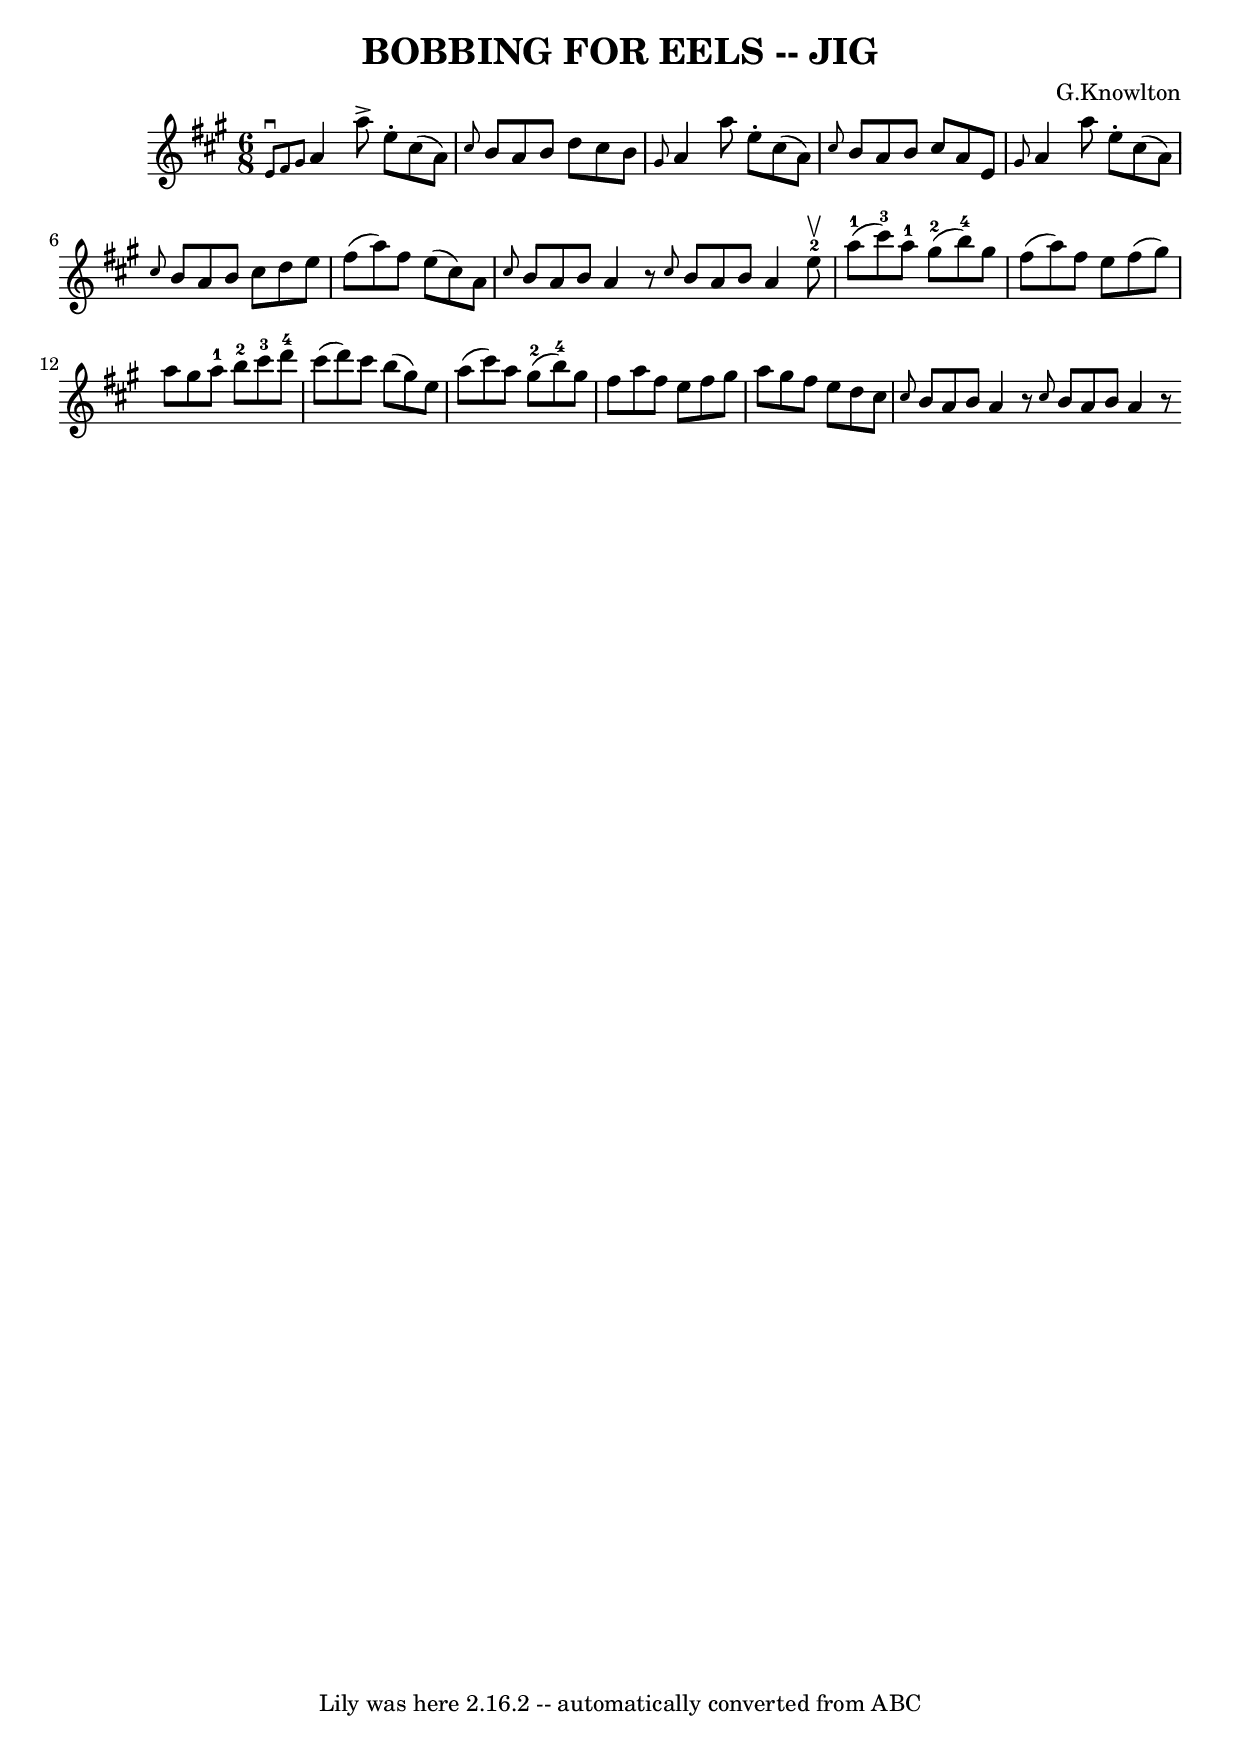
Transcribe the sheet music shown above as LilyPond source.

\version "2.16.2"
\include "Mammoth.ily"
\header {
  %% book = "Ryan's Mammoth Collection of Fiddle Tunes"
  composer = "G.Knowlton"
  crossRefNumber = "1"
  footnotes = ""
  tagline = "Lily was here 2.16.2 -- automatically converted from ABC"
  title = "BOBBING FOR EELS -- JIG"

}
voicedefault =  {


  \time 6/8 
  \key a \major
  \grace { e'8^\downbow fis'8 gis'8  
	 } a'4      a''8^\accent e''8-. cis''8 (a'8)    |
  \grace { cis''8  
	 }     b'8 a'8 b'8 d''8 cis''8 b'8         |
  \grace { gis'8  
 	 } a'4 a''8 e''8-. cis''8 (a'8)    |
  \grace { cis''8  
 	 } b'8 a'8 b'8 cis''8 a'8 e'8         |
  \grace {    
    gis'8     } a'4 a''8 e''8-. cis''8 (a'8)    |
  \grace {    
    cis''8     } b'8 a'8 b'8 cis''8 d''8 e''8         |
     fis''8 (a''8) fis''8 e''8 (cis''8) a'8     |
  \grace {  
    cis''8     } b'8 a'8 b'8 a'4    r8   \bar ": |" \grace { cis''8  
					     }     b'8 a'8 b'8 a'4    \bar "|."     \bar "|:" e''8-2^\upbow         |
  a''8-1(cis'''8-3) a''8-1 gis''8-2(b''8-4) gis''8    |
  fis''8 (a''8) fis''8 e''8 fis''8 (   gis''8)        |
  a''8 gis''8 a''8-1 b''8-2      cis'''8-3 d'''8-4    |
  cis'''8 (d'''8) cis'''8 b''8 (gis''8) e''8        |
  a''8 (cis'''8) a''8 gis''8-2(b''8-4) gis''8    |
  fis''8 a''8 fis''8 e''8       fis''8 gis''8         |
  a''8 gis''8 fis''8 e''8 d''8       cis''8     |
  \grace { cis''8  
	 } b'8 a'8 b'8 a'4    r8      \bar ": |" \grace { cis''8   		   } b'8 a'8 b'8 a'4    r8   \bar " |."   

}

\score{
  <<

    \context Staff="default"
    {
      \voicedefault 
      
    }

  >>
  \layout {
    
  }
  \midi {
  }

}
